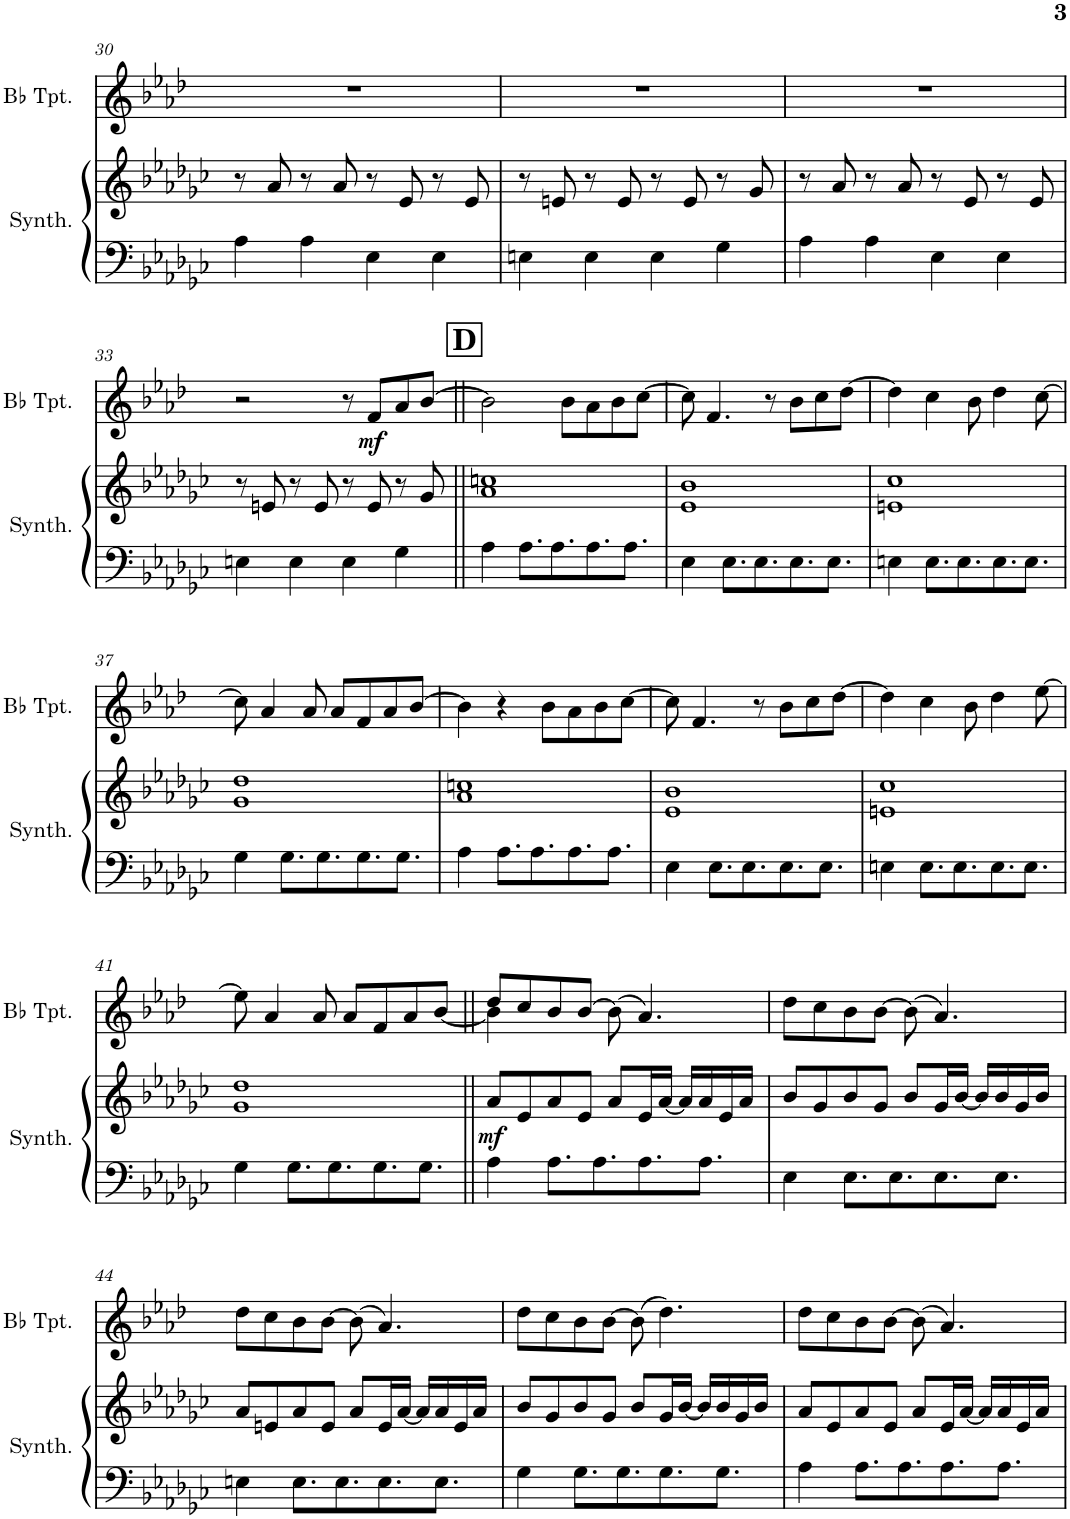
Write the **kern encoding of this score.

**kern	**kern	**dynam	**kern	**dynam
*part2	*part2	*part2	*part1	*part1
*staff3	*staff2	*staff2/3	*staff1	*staff1
*I"Bass Synthesiser	*	*	*I"Bb Trumpet	*
*I'Synth.	*	*	*I'Bb Tpt.	*
!!LO:PB:g=z
*clefF4	*clefG2	*	*clefG2	*
*	*	*	*Trd1c2	*
*k[b-e-a-d-g-c-]	*k[b-e-a-d-g-c-]	*	*k[b-e-a-d-]	*
*M4/4	*M4/4	*	*M4/4	*
=30	=30	=30	=30	=30
4A-\	8r	.	1r	.
.	8a-/	.	.	.
4A-\	8r	.	.	.
.	8a-/	.	.	.
4E-\	8r	.	.	.
.	8e-/	.	.	.
4E-\	8r	.	.	.
.	8e-/	.	.	.
=31	=31	=31	=31	=31
4En\	8r	.	1r	.
.	8en/	.	.	.
4E\	8r	.	.	.
.	8e/	.	.	.
4E\	8r	.	.	.
.	8e/	.	.	.
4G-\	8r	.	.	.
.	8g-/	.	.	.
=32	=32	=32	=32	=32
4A-\	8r	.	1r	.
.	8a-/	.	.	.
4A-\	8r	.	.	.
.	8a-/	.	.	.
4E-\	8r	.	.	.
.	8e-/	.	.	.
4E-\	8r	.	.	.
.	8e-/	.	.	.
!!LO:LB:g=z
=33	=33	=33	=33	=33
4En\	8r	.	2r	.
.	8en/	.	.	.
4E\	8r	.	.	.
.	8e/	.	.	.
4E\	8r	.	8r	.
!	!	!	!	!LO:DY:b
.	8e/	.	8f/L	mf
4G-\	8r	.	8a-/	.
.	8g-/	.	[8b-/J	.
!!LO:REH:place=s1:a:B:cj:fs=14:t=D
=34||	=34||	=34||	=34||	=34||
4A-\	1a- 1ccn	.	2b-\]	.
8.A-\L	.	.	.	.
8.A-\	.	.	.	.
.	.	.	8b-\L	.
8.A-\	.	.	8a-\	.
.	.	.	8b-\	.
8.A-\J	.	.	.	.
.	.	.	[8cc\J	.
=35	=35	=35	=35	=35
4E-\	1e- 1b-	.	8cc\]	.
.	.	.	4.f/	.
8.E-\L	.	.	.	.
8.E-\	.	.	.	.
.	.	.	8r	.
8.E-\	.	.	8b-\L	.
.	.	.	8cc\	.
8.E-\J	.	.	.	.
.	.	.	[8dd-\J	.
=36	=36	=36	=36	=36
4En\	1en 1cc-	.	4dd-\]	.
8.E\L	.	.	4cc\	.
8.E\	.	.	.	.
.	.	.	8b-\	.
8.E\	.	.	4dd-\	.
8.E\J	.	.	.	.
.	.	.	[8cc\	.
!!LO:LB:g=z
=37	=37	=37	=37	=37
4G-\	1g- 1dd-	.	8cc\]	.
.	.	.	4a-/	.
8.G-\L	.	.	.	.
.	.	.	8a-/	.
8.G-\	.	.	.	.
.	.	.	8a-/L	.
8.G-\	.	.	8f/	.
.	.	.	8a-/	.
8.G-\J	.	.	.	.
.	.	.	[8b-/J	.
=38	=38	=38	=38	=38
4A-\	1a- 1ccn	.	4b-\]	.
8.A-\L	.	.	4r	.
8.A-\	.	.	.	.
.	.	.	8b-\L	.
8.A-\	.	.	8a-\	.
.	.	.	8b-\	.
8.A-\J	.	.	.	.
.	.	.	[8cc\J	.
=39	=39	=39	=39	=39
4E-\	1e- 1b-	.	8cc\]	.
.	.	.	4.f/	.
8.E-\L	.	.	.	.
8.E-\	.	.	.	.
.	.	.	8r	.
8.E-\	.	.	8b-\L	.
.	.	.	8cc\	.
8.E-\J	.	.	.	.
.	.	.	[8dd-\J	.
=40	=40	=40	=40	=40
4En\	1en 1cc-	.	4dd-\]	.
8.E\L	.	.	4cc\	.
8.E\	.	.	.	.
.	.	.	8b-\	.
8.E\	.	.	4dd-\	.
8.E\J	.	.	.	.
.	.	.	[8ee-\	.
!!LO:LB:g=z
=41	=41	=41	=41	=41
4G-\	1g- 1dd-	.	8ee-\]	.
.	.	.	4a-/	.
8.G-\L	.	.	.	.
.	.	.	8a-/	.
8.G-\	.	.	.	.
.	.	.	8a-/L	.
8.G-\	.	.	8f/	.
.	.	.	8a-/	.
8.G-\J	.	.	.	.
.	.	.	[8b-/J	.
=42||	=42||	=42||	=42||	=42||
*	*	*	*^	*
!	!	!LO:DY:b	!	!	!
4A-\	8a-/L	mf	8dd-/L	4b-\]	.
.	8e-/	.	8cc/	.	.
8.A-\L	8a-/	.	8b-/	2.ryy	.
.	8e-/J	.	[8b-/J	.	.
8.A-\	.	.	.	.	.
.	8a-/L	.	(8b-\]	.	.
8.A-\	16e-/L	.	4.a-/)	.	.
.	[16a-/JJ	.	.	.	.
.	16a-/LL]	.	.	.	.
8.A-\J	16a-/	.	.	.	.
.	16e-/	.	.	.	.
.	16a-/JJ	.	.	.	.
*	*	*	*v	*v	*
=43	=43	=43	=43	=43
4E-\	8b-/L	.	8dd-\L	.
.	8g-/	.	8cc\	.
8.E-\L	8b-/	.	8b-\	.
.	8g-/J	.	[8b-\J	.
8.E-\	.	.	.	.
.	8b-/L	.	(8b-\]	.
8.E-\	16g-/L	.	4.a-/)	.
.	[16b-/JJ	.	.	.
.	16b-/LL]	.	.	.
8.E-\J	16b-/	.	.	.
.	16g-/	.	.	.
.	16b-/JJ	.	.	.
!!LO:LB:g=z
=44	=44	=44	=44	=44
4En\	8a-/L	.	8dd-\L	.
.	8en/	.	8cc\	.
8.E\L	8a-/	.	8b-\	.
.	8e/J	.	[8b-\J	.
8.E\	.	.	.	.
.	8a-/L	.	(8b-\]	.
8.E\	16e/L	.	4.a-/)	.
.	[16a-/JJ	.	.	.
.	16a-/LL]	.	.	.
8.E\J	16a-/	.	.	.
.	16e/	.	.	.
.	16a-/JJ	.	.	.
=45	=45	=45	=45	=45
4G-\	8b-/L	.	8dd-\L	.
.	8g-/	.	8cc\	.
8.G-\L	8b-/	.	8b-\	.
.	8g-/J	.	[8b-\J	.
8.G-\	.	.	.	.
.	8b-/L	.	(8b-\]	.
8.G-\	16g-/L	.	4.dd-\)	.
.	[16b-/JJ	.	.	.
.	16b-/LL]	.	.	.
8.G-\J	16b-/	.	.	.
.	16g-/	.	.	.
.	16b-/JJ	.	.	.
=46	=46	=46	=46	=46
4A-\	8a-/L	.	8dd-\L	.
.	8e-/	.	8cc\	.
8.A-\L	8a-/	.	8b-\	.
.	8e-/J	.	[8b-\J	.
8.A-\	.	.	.	.
.	8a-/L	.	(8b-\]	.
8.A-\	16e-/L	.	4.a-/)	.
.	[16a-/JJ	.	.	.
.	16a-/LL]	.	.	.
8.A-\J	16a-/	.	.	.
.	16e-/	.	.	.
.	16a-/JJ	.	.	.
=	=	=	=	=
*-	*-	*-	*-	*-
